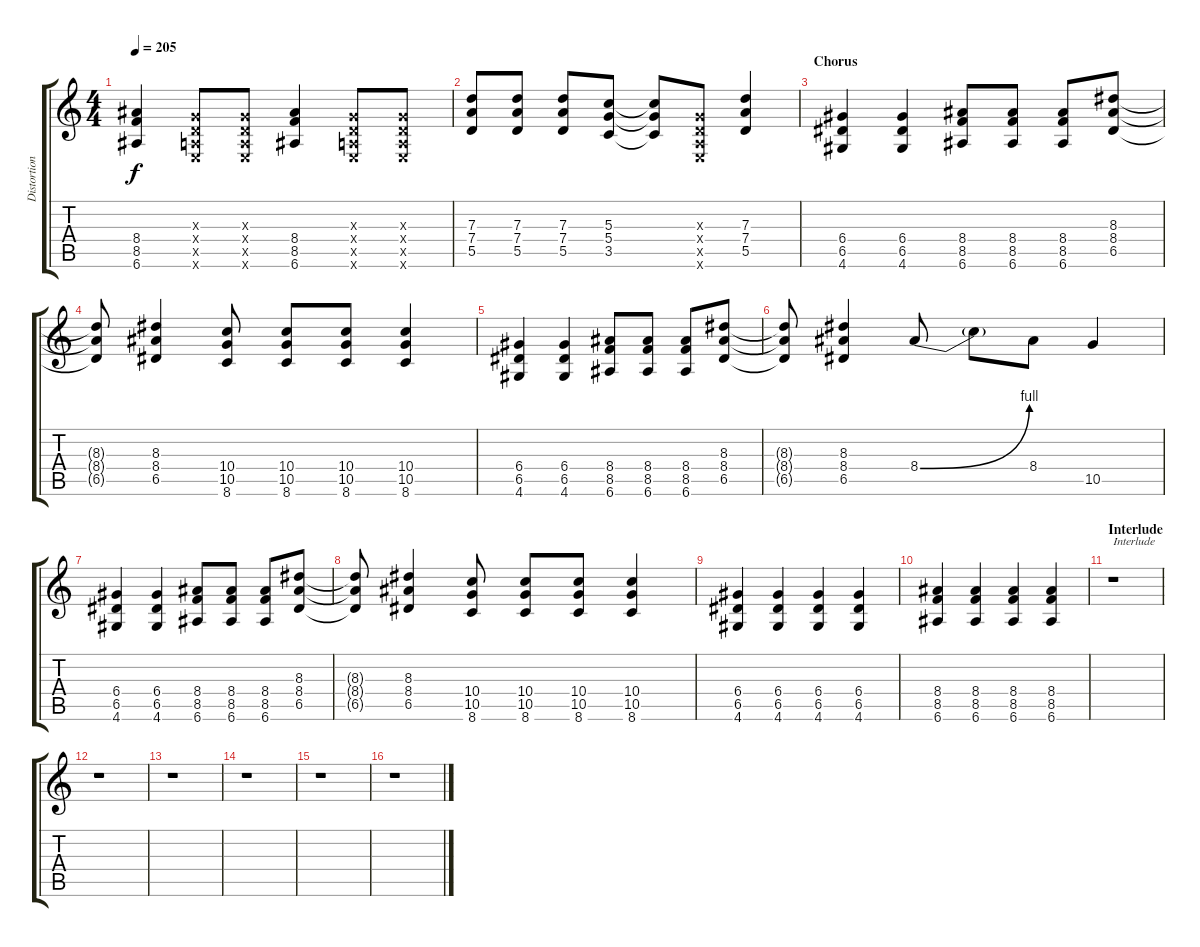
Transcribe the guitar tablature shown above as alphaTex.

\track ("Distortion Guitar" "Distortion") {instrument distortionguitar}
\staff {score tabs}
\tuning (E4 B3 G3 D3 A2 E2) {hide}
\ts (4 4)
\tempo 205
\clef g2
\ks c
(8.4 8.5 6.6).4{dy f} (0.3{x} 0.4{x} 0.5{x} 0.6{x}).8 (0.3{x} 0.4{x} 0.5{x} 0.6{x}).8 (8.4 8.5 6.6).4 (0.3{x} 0.4{x} 0.5{x} 0.6{x}).8 (0.3{x} 0.4{x} 0.5{x} 0.6{x}).8 |
(7.3 7.4 5.5).8 (7.3 7.4 5.5).8 (7.3 7.4 5.5).8 (5.3 5.4 3.5).8 (5.3{t} 5.4{t} 3.5{t}).8 (0.3{x} 0.4{x} 0.5{x} 0.6{x}).8 (7.3 7.4 5.5).4 |
\section ("" "Chorus")
(6.4 6.5 4.6).4 (6.4 6.5 4.6).4 (8.4 8.5 6.6).8 (8.4 8.5 6.6).8 (8.4 8.5 6.6).8 (8.3 8.4 6.5).8 |
(8.3{t} 8.4{t} 6.5{t}).8 (8.3 8.4 6.5).4 (10.4 10.5 8.6).8 (10.4 10.5 8.6).8 (10.4 10.5 8.6).8 (10.4 10.5 8.6).4 |
(6.4 6.5 4.6).4 (6.4 6.5 4.6).4 (8.4 8.5 6.6).8 (8.4 8.5 6.6).8 (8.4 8.5 6.6).8 (8.3 8.4 6.5).8 |
(8.3{t} 8.4{t} 6.5{t}).8 (8.3 8.4 6.5).4 8.4{be (bend 0 0 60 4)}.8 8.4{t}.8 8.4.8 10.5.4 |
(6.4 6.5 4.6).4 (6.4 6.5 4.6).4 (8.4 8.5 6.6).8 (8.4 8.5 6.6).8 (8.4 8.5 6.6).8 (8.3 8.4 6.5).8 |
(8.3{t} 8.4{t} 6.5{t}).8 (8.3 8.4 6.5).4 (10.4 10.5 8.6).8 (10.4 10.5 8.6).8 (10.4 10.5 8.6).8 (10.4 10.5 8.6).4 |
(6.4 6.5 4.6).4 (6.4 6.5 4.6).4 (6.4 6.5 4.6).4 (6.4 6.5 4.6).4 |
(8.4 8.5 6.6).4 (8.4 8.5 6.6).4 (8.4 8.5 6.6).4 (8.4 8.5 6.6).4 |
\section ("" "Interlude")
r.1{txt "Interlude"} |
r.1 |
r.1 |
r.1 |
r.1 |
r.1
